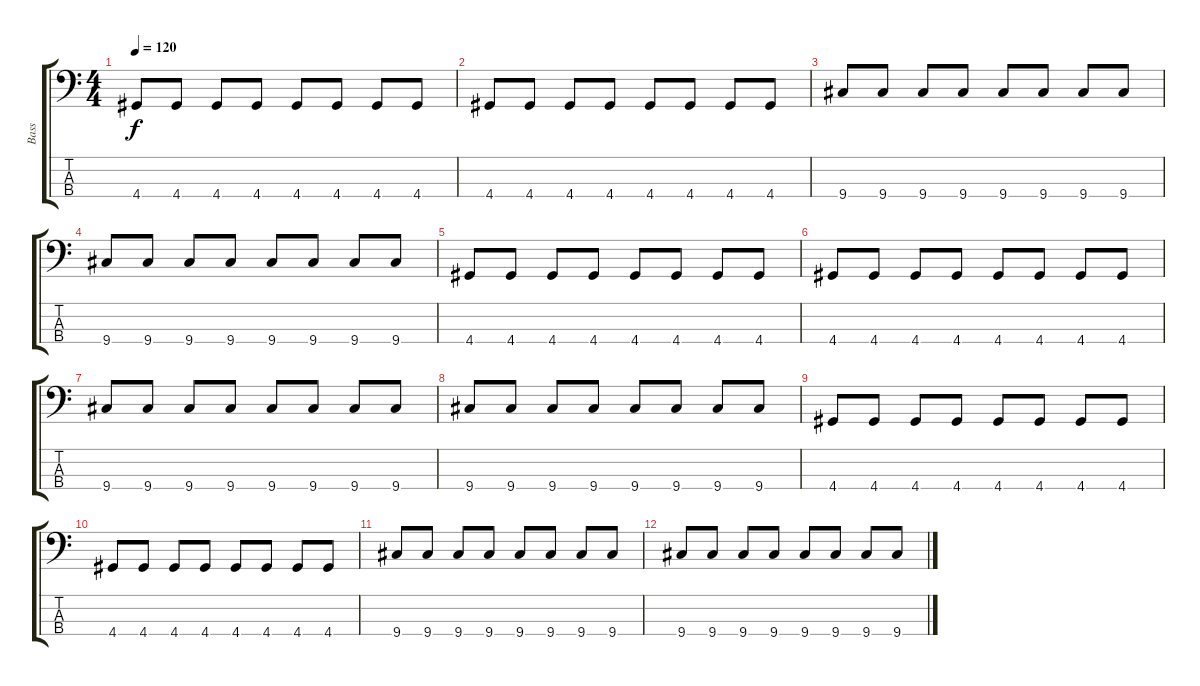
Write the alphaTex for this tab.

\track ("Bass" "Bass") {instrument electricbassfinger}
\staff {score tabs}
\tuning (G2 D2 A1 E1) {hide}
\ts (4 4)
\tempo 120
\clef f4
\ks c
4.4.8{dy f} 4.4.8 4.4.8 4.4.8 4.4.8 4.4.8 4.4.8 4.4.8 |
4.4.8 4.4.8 4.4.8 4.4.8 4.4.8 4.4.8 4.4.8 4.4.8 |
9.4.8 9.4.8 9.4.8 9.4.8 9.4.8 9.4.8 9.4.8 9.4.8 |
9.4.8 9.4.8 9.4.8 9.4.8 9.4.8 9.4.8 9.4.8 9.4.8 |
4.4.8 4.4.8 4.4.8 4.4.8 4.4.8 4.4.8 4.4.8 4.4.8 |
4.4.8 4.4.8 4.4.8 4.4.8 4.4.8 4.4.8 4.4.8 4.4.8 |
9.4.8 9.4.8 9.4.8 9.4.8 9.4.8 9.4.8 9.4.8 9.4.8 |
9.4.8 9.4.8 9.4.8 9.4.8 9.4.8 9.4.8 9.4.8 9.4.8 |
4.4.8 4.4.8 4.4.8 4.4.8 4.4.8 4.4.8 4.4.8 4.4.8 |
4.4.8 4.4.8 4.4.8 4.4.8 4.4.8 4.4.8 4.4.8 4.4.8 |
9.4.8 9.4.8 9.4.8 9.4.8 9.4.8 9.4.8 9.4.8 9.4.8 |
9.4.8 9.4.8 9.4.8 9.4.8 9.4.8 9.4.8 9.4.8 9.4.8
